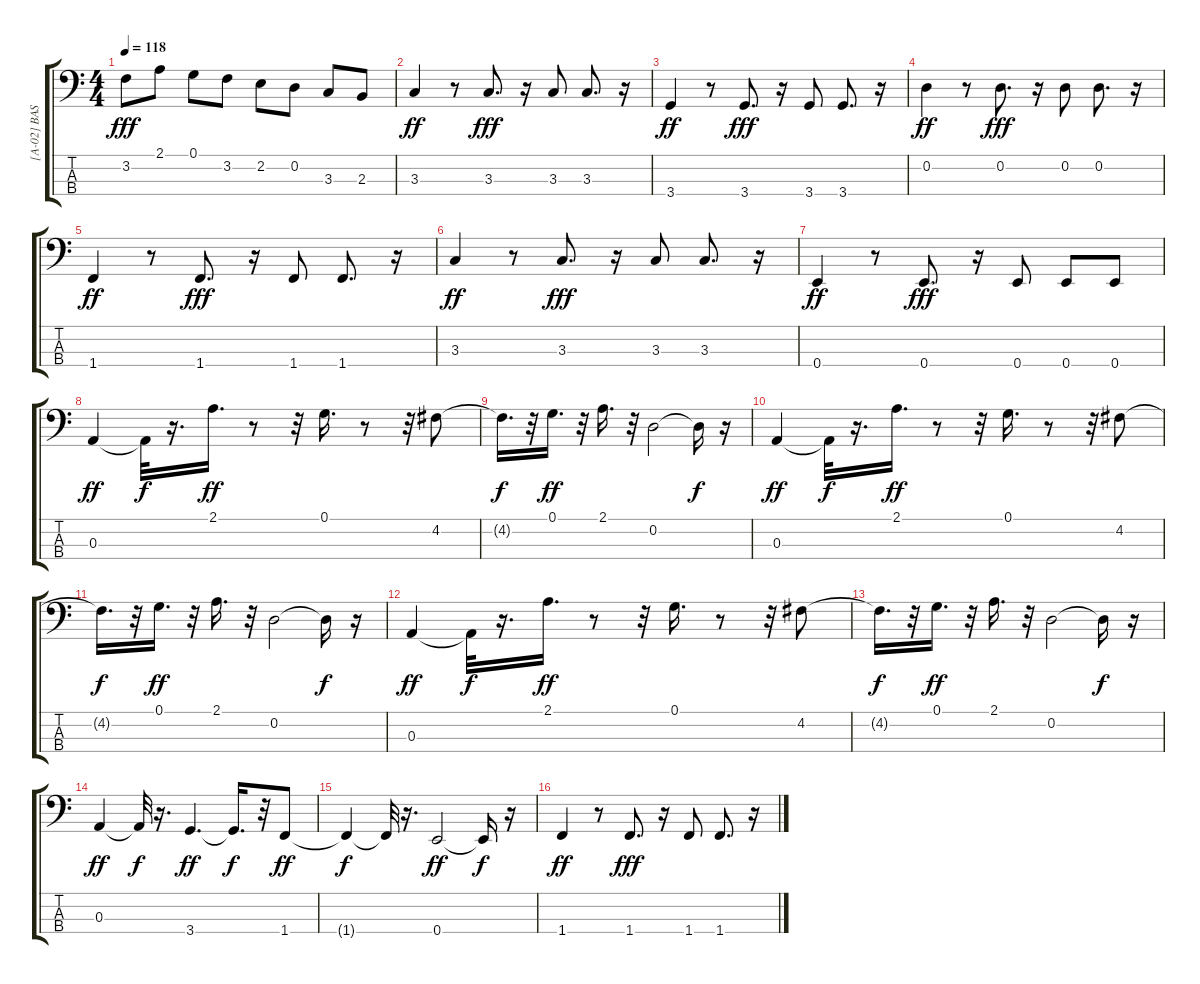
\track ("[A-02] BASS" "[A-02] BAS") {instrument electricbassfinger}
\staff {score tabs}
\tuning (G2 D2 A1 E1) {hide}
\ts (4 4)
\tempo 118
\clef f4
\ks c
3.2.8{dy fff} 2.1.8 0.1.8 3.2.8 2.2.8 0.2.8 3.3.8 2.3.8 |
3.3.4{dy ff} r.8 3.3.8{d dy fff} r.16 3.3.8 3.3.8{d} r.16 |
3.4.4{dy ff} r.8 3.4.8{d dy fff} r.16 3.4.8 3.4.8{d} r.16 |
0.2.4{dy ff} r.8 0.2.8{d dy fff} r.16 0.2.8 0.2.8{d} r.16 |
1.4.4{dy ff} r.8 1.4.8{d dy fff} r.16 1.4.8 1.4.8{d} r.16 |
3.3.4{dy ff} r.8 3.3.8{d dy fff} r.16 3.3.8 3.3.8{d} r.16 |
0.4.4{dy ff} r.8 0.4.8{d dy fff} r.16 0.4.8 0.4.8 0.4.8 |
0.3.4{dy ff balance 8 instrument synthbass1} 0.3{t}.32{dy f} r.16{d} 2.1.16{d dy ff} r.8 r.32 0.1.16{d} r.8 r.32 4.2.8 |
4.2{t}.16{d dy f} r.32 0.1.16{d dy ff} r.32 2.1.16{d} r.32 0.2.2 0.2{t}.16{dy f} r.16 |
0.3.4{dy ff} 0.3{t}.32{dy f} r.16{d} 2.1.16{d dy ff} r.8 r.32 0.1.16{d} r.8 r.32 4.2.8 |
4.2{t}.16{d dy f} r.32 0.1.16{d dy ff} r.32 2.1.16{d} r.32 0.2.2 0.2{t}.16{dy f} r.16 |
0.3.4{dy ff} 0.3{t}.32{dy f} r.16{d} 2.1.16{d dy ff} r.8 r.32 0.1.16{d} r.8 r.32 4.2.8 |
4.2{t}.16{d dy f} r.32 0.1.16{d dy ff} r.32 2.1.16{d} r.32 0.2.2 0.2{t}.16{dy f} r.16 |
0.3.4{dy ff} 0.3{t}.32{dy f} r.16{d} 3.4.4{d dy ff} 3.4{t}.16{d dy f} r.32 1.4.8{dy ff} |
1.4{t}.4{dy f} 1.4{t}.32 r.16{d} 0.4.2{dy ff} 0.4{t}.16{dy f} r.16 |
1.4.4{dy ff balance 10 instrument synthbass2} r.8 1.4.8{d dy fff} r.16 1.4.8 1.4.8{d} r.16
